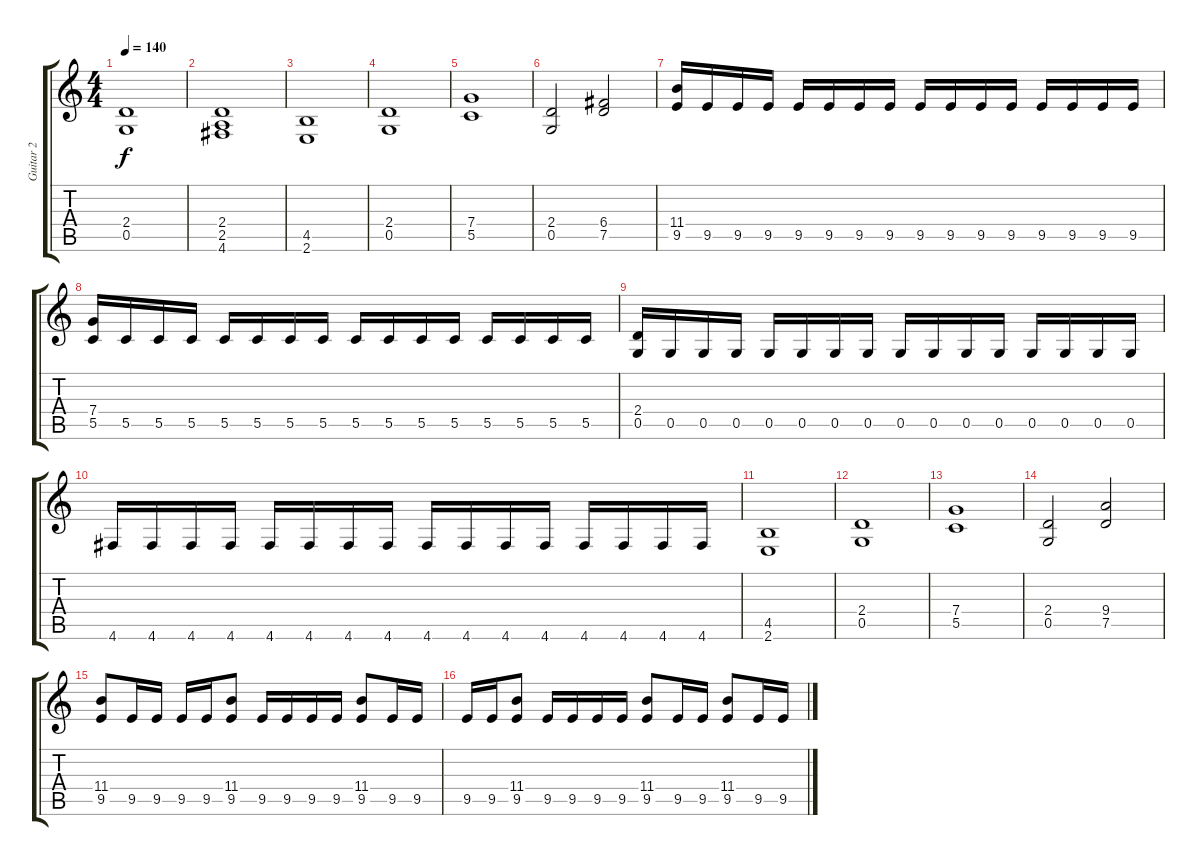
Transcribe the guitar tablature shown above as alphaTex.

\track ("Guitar 2" "Guitar 2") {instrument overdrivenguitar}
\staff {score tabs}
\tuning (D4 A3 F3 C3 G2 D2) {hide}
\ts (4 4)
\tempo 140
\clef g2
\ks c
(2.4 0.5).1{dy f} |
(2.4 2.5 4.6).1 |
(4.5 2.6).1 |
(2.4 0.5).1 |
(7.4 5.5).1 |
(2.4 0.5).2 (6.4 7.5).2 |
(11.4 9.5).16 9.5.16 9.5.16 9.5.16 9.5.16 9.5.16 9.5.16 9.5.16 9.5.16 9.5.16 9.5.16 9.5.16 9.5.16 9.5.16 9.5.16 9.5.16 |
(7.4 5.5).16 5.5.16 5.5.16 5.5.16 5.5.16 5.5.16 5.5.16 5.5.16 5.5.16 5.5.16 5.5.16 5.5.16 5.5.16 5.5.16 5.5.16 5.5.16 |
(2.4 0.5).16 0.5.16 0.5.16 0.5.16 0.5.16 0.5.16 0.5.16 0.5.16 0.5.16 0.5.16 0.5.16 0.5.16 0.5.16 0.5.16 0.5.16 0.5.16 |
4.6.16 4.6.16 4.6.16 4.6.16 4.6.16 4.6.16 4.6.16 4.6.16 4.6.16 4.6.16 4.6.16 4.6.16 4.6.16 4.6.16 4.6.16 4.6.16 |
(4.5 2.6).1 |
(2.4 0.5).1 |
(7.4 5.5).1 |
(2.4 0.5).2 (9.4 7.5).2 |
(11.4 9.5).8 9.5.16 9.5.16 9.5.16 9.5.16 (11.4 9.5).8 9.5.16 9.5.16 9.5.16 9.5.16 (11.4 9.5).8 9.5.16 9.5.16 |
9.5.16 9.5.16 (11.4 9.5).8 9.5.16 9.5.16 9.5.16 9.5.16 (11.4 9.5).8 9.5.16 9.5.16 (11.4 9.5).8 9.5.16 9.5.16
